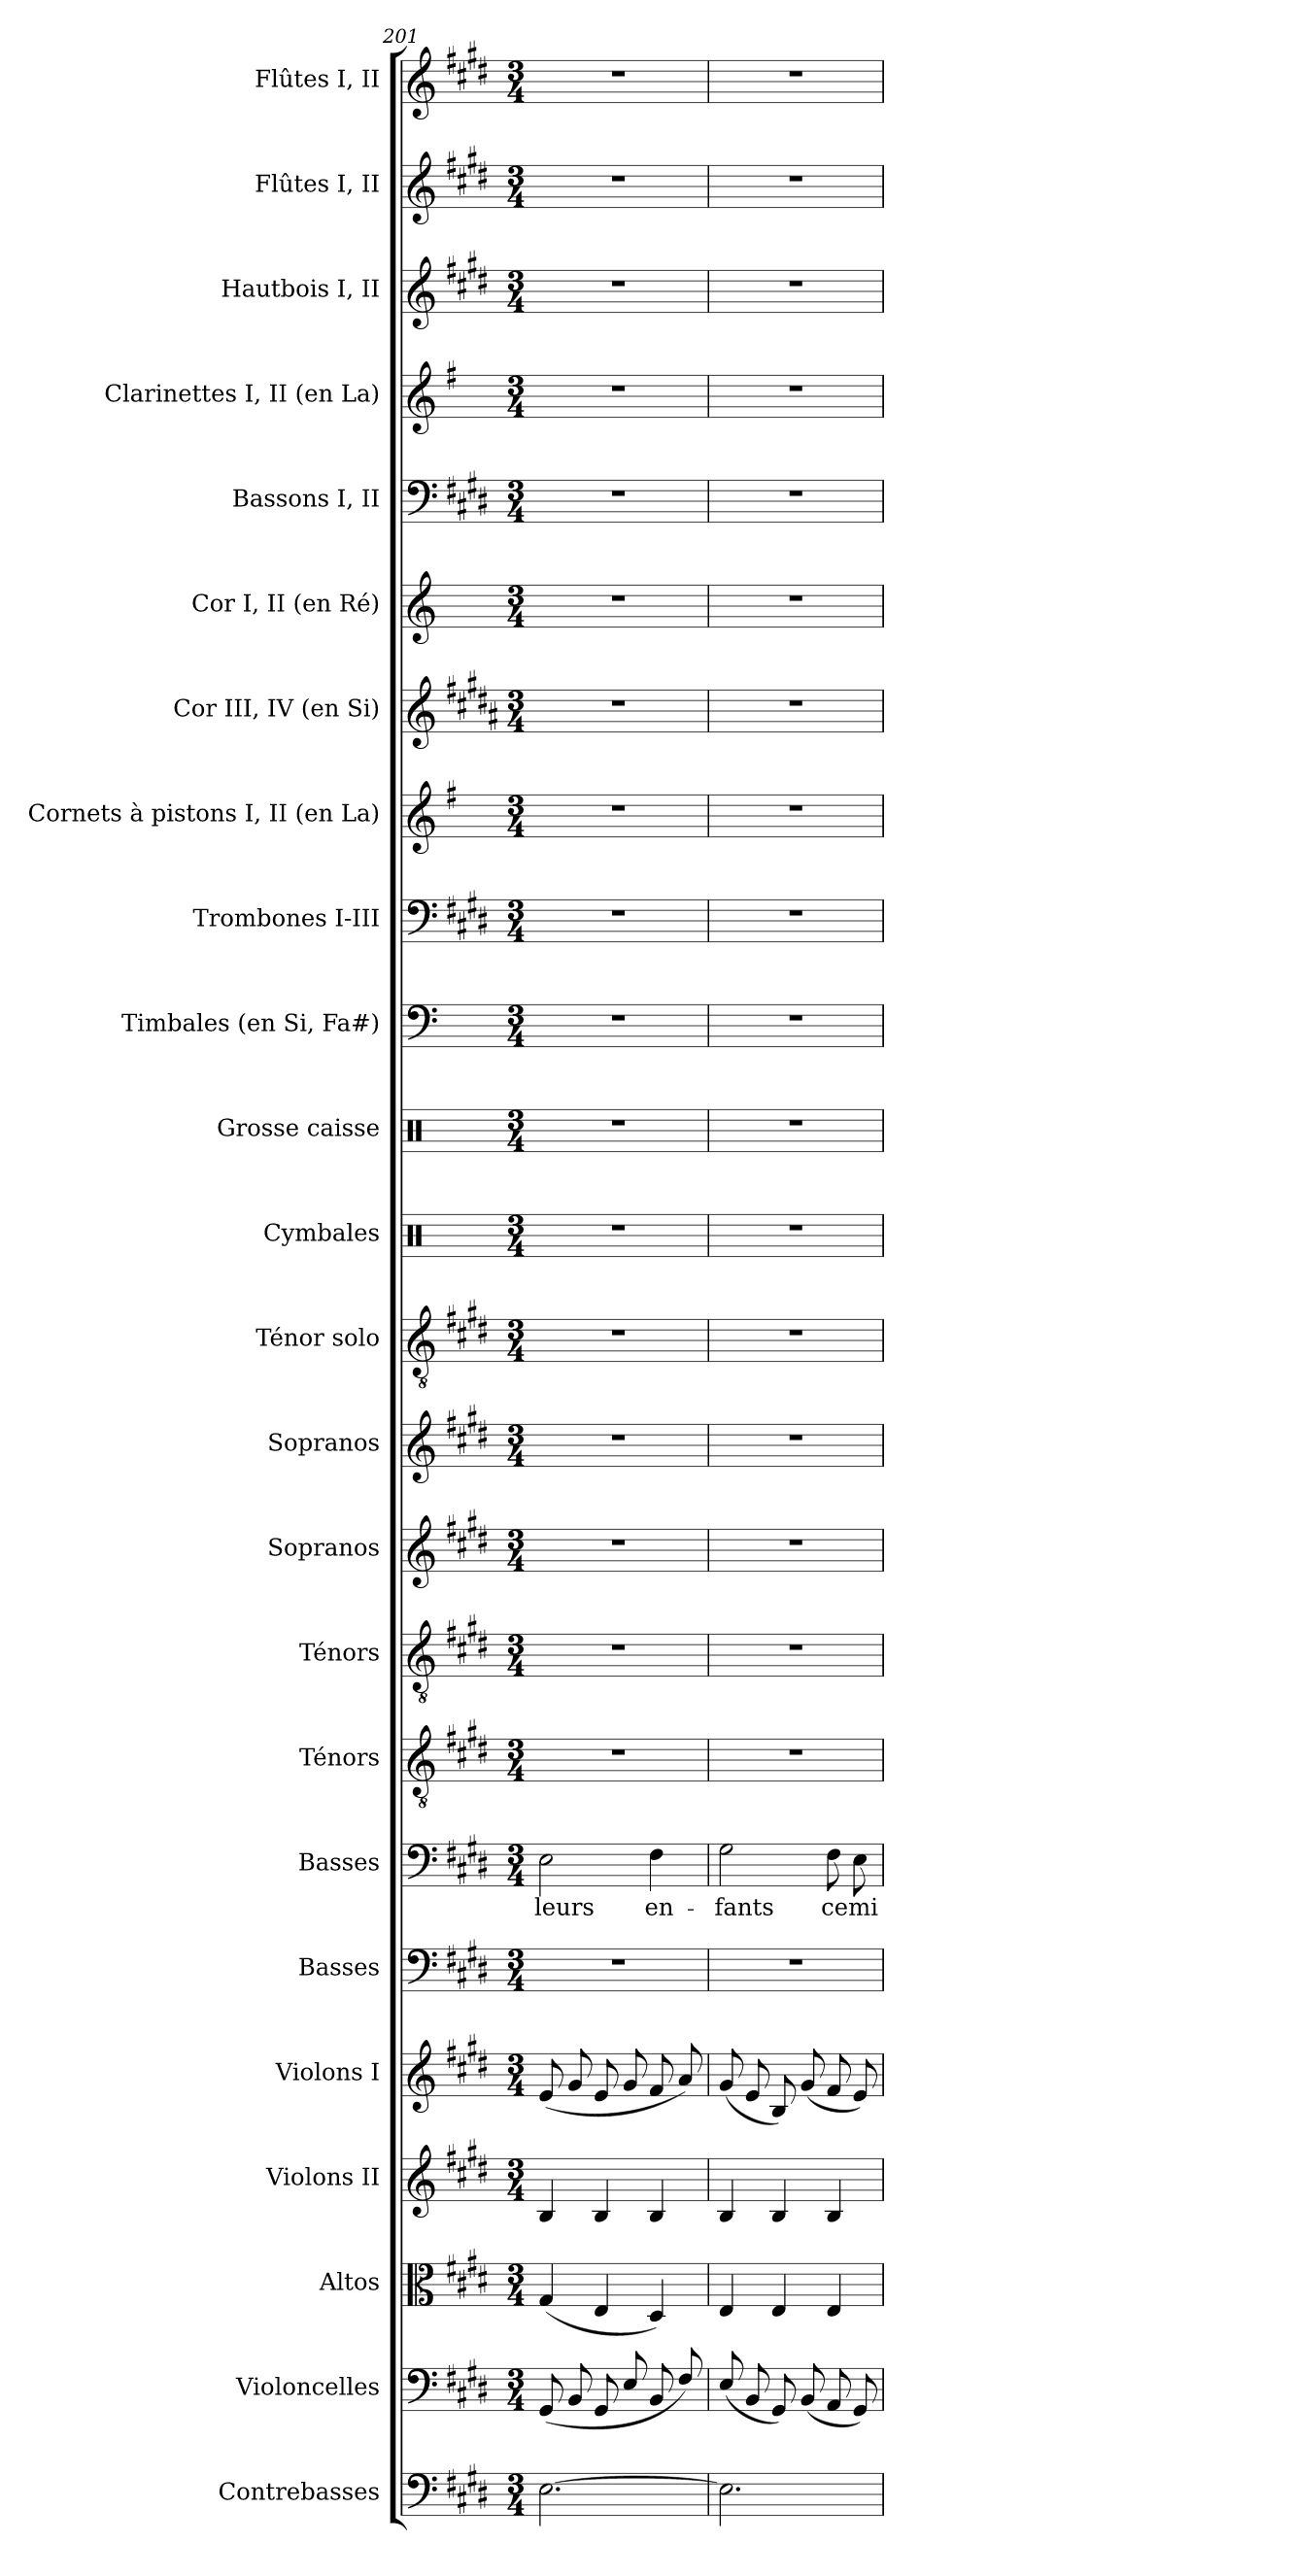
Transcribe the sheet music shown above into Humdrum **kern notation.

**kern	**kern	**kern	**kern	**kern	**kern	**kern	**text	**kern	**kern	**kern	**kern	**kern	**kern	**kern	**kern	**kern	**kern	**kern	**kern	**kern	**kern	**kern	**kern	**kern
*part24	*part23	*part22	*part21	*part20	*part19	*part18	*part18	*part17	*part16	*part15	*part14	*part13	*part12	*part11	*part10	*part9	*part8	*part7	*part6	*part5	*part4	*part3	*part2	*part1
*staff24	*staff23	*staff22	*staff21	*staff20	*staff19	*staff18	*staff18	*staff17	*staff16	*staff15	*staff14	*staff13	*staff12	*staff11	*staff10	*staff9	*staff8	*staff7	*staff6	*staff5	*staff4	*staff3	*staff2	*staff1
*I"Contrebasses	*I"Violoncelles	*I"Altos	*I"Violons II	*I"Violons I	*I"Basses	*I"Basses	*	*I"Ténors	*I"Ténors	*I"Sopranos	*I"Sopranos	*I"Ténor solo	*I"Cymbales	*I"Grosse caisse	*I"Timbales (en Si, Fa#)	*I"Trombones I-III	*I"Cornets à pistons I, II (en La)	*I"Cor III, IV (en Si)	*I"Cor I, II (en Ré)	*I"Bassons I, II	*I"Clarinettes I, II (en La)	*I"Hautbois I, II	*I"Flûtes I, II	*I"Flûtes I, II
*I'Cb.	*I'Vlles	*I'Altos	*I'Vns II	*I'Vns I	*I'Basses	*I'Basses	*	*I'Tén.	*I'Tén.	*I'Sopr.	*I'Sopr.	*I'Tén. solo	*I'Cym.	*I'G. c.	*I'Timb.	*I'Trb.	*I'C.à p. (La)	*I'Cor (Si)	*I'Cor (Ré)	*I'Bns	*I'Cl. (La)	*I'Hb.	*I'Fl.	*I'Fl.
*clefF4	*clefF4	*clefC3	*clefG2	*clefG2	*clefF4	*clefF4	*	*clefGv2	*clefGv2	*clefG2	*clefG2	*clefGv2	*clefX	*clefX	*clefF4	*clefF4	*clefG2	*clefG2	*clefG2	*clefF4	*clefG2	*clefG2	*clefG2	*clefG2
*ITrd7c12	*	*	*	*	*	*	*	*ITrd7c12	*ITrd7c12	*	*	*ITrd7c12	*	*	*	*	*ITrd2c3	*ITrd8c13	*ITrd6c10	*	*ITrd2c3	*	*	*
*k[f#c#g#d#]	*k[f#c#g#d#]	*k[f#c#g#d#]	*k[f#c#g#d#]	*k[f#c#g#d#]	*k[f#c#g#d#]	*k[f#c#g#d#]	*	*k[f#c#g#d#]	*k[f#c#g#d#]	*k[f#c#g#d#]	*k[f#c#g#d#]	*k[f#c#g#d#]	*k[]	*k[]	*k[]	*k[f#c#g#d#]	*k[f#c#g#d#]	*k[f#c#g#d#a#]	*k[f#c#]	*k[f#c#g#d#]	*k[f#c#g#d#]	*k[f#c#g#d#]	*k[f#c#g#d#]	*k[f#c#g#d#]
*E:	*E:	*E:	*E:	*E:	*E:	*E:	*	*E:	*E:	*E:	*E:	*E:	*C:	*C:	*C:	*E:	*E:	*B:	*D:	*E:	*E:	*E:	*E:	*E:
*M3/4	*M3/4	*M3/4	*M3/4	*M3/4	*M3/4	*M3/4	*	*M3/4	*M3/4	*M3/4	*M3/4	*M3/4	*M3/4	*M3/4	*M3/4	*M3/4	*M3/4	*M3/4	*M3/4	*M3/4	*M3/4	*M3/4	*M3/4	*M3/4
=201	=201	=201	=201	=201	=201	=201	=201	=201	=201	=201	=201	=201	=201	=201	=201	=201	=201	=201	=201	=201	=201	=201	=201	=201
!	!	!	!	!	!LO:N:vis=1	!	!	!	!	!	!	!	!	!	!	!	!	!	!	!	!	!	!	!
!	!	!	!	!	!	!	!LO:LY:b:color=#000000	!LO:N:vis=1	!LO:N:vis=1	!LO:N:vis=1	!LO:N:vis=1	!LO:N:vis=1	!LO:N:vis=1	!LO:N:vis=1	!LO:N:vis=1	!LO:N:vis=1	!LO:N:vis=1	!LO:N:vis=1	!LO:N:vis=1	!LO:N:vis=1	!LO:N:vis=1	!LO:N:vis=1	!LO:N:vis=1	!LO:N:vis=1
[>2.EEi\	(8GG#i/	(4G#i/	4Bi/	(8ei/	2.r	2Ei\	leurs	2.r	2.r	2.r	2.r	2.r	2.r	2.r	2.r	2.r	2.r	2.r	2.r	2.r	2.r	2.r	2.r	2.r
.	8BBi/	.	.	8g#i/	.	.	.	.	.	.	.	.	.	.	.	.	.	.	.	.	.	.	.	.
.	8GG#i/	4Ei/	4Bi/	8ei/	.	.	.	.	.	.	.	.	.	.	.	.	.	.	.	.	.	.	.	.
.	8Ei/	.	.	8g#i/	.	.	.	.	.	.	.	.	.	.	.	.	.	.	.	.	.	.	.	.
!	!	!	!	!	!	!	!LO:LY:b:color=#000000	!	!	!	!	!	!	!	!	!	!	!	!	!	!	!	!	!
.	8BBi/	4D#i/)	4Bi/	8f#i/	.	4F#i\	en-	.	.	.	.	.	.	.	.	.	.	.	.	.	.	.	.	.
.	8F#i/)	.	.	8ai/)	.	.	.	.	.	.	.	.	.	.	.	.	.	.	.	.	.	.	.	.
=202	=202	=202	=202	=202	=202	=202	=202	=202	=202	=202	=202	=202	=202	=202	=202	=202	=202	=202	=202	=202	=202	=202	=202	=202
!	!	!	!	!	!LO:N:vis=1	!	!	!	!	!	!	!	!	!	!	!	!	!	!	!	!	!	!	!
!	!	!	!	!	!	!	!LO:LY:b:color=#000000	!LO:N:vis=1	!LO:N:vis=1	!LO:N:vis=1	!LO:N:vis=1	!LO:N:vis=1	!LO:N:vis=1	!LO:N:vis=1	!LO:N:vis=1	!LO:N:vis=1	!LO:N:vis=1	!LO:N:vis=1	!LO:N:vis=1	!LO:N:vis=1	!LO:N:vis=1	!LO:N:vis=1	!LO:N:vis=1	!LO:N:vis=1
2.EEi\]	(8Ei/	4Ei/	4Bi/	(8g#i/	2.r	2G#i\	-fants	2.r	2.r	2.r	2.r	2.r	2.r	2.r	2.r	2.r	2.r	2.r	2.r	2.r	2.r	2.r	2.r	2.r
.	8BBi/	.	.	8ei/	.	.	.	.	.	.	.	.	.	.	.	.	.	.	.	.	.	.	.	.
.	8GG#i/)	4Ei/	4Bi/	8Bi/)	.	.	.	.	.	.	.	.	.	.	.	.	.	.	.	.	.	.	.	.
.	(8BBi/	.	.	(8g#i/	.	.	.	.	.	.	.	.	.	.	.	.	.	.	.	.	.	.	.	.
!	!	!	!	!	!	!	!LO:LY:b:color=#000000	!	!	!	!	!	!	!	!	!	!	!	!	!	!	!	!	!
.	8AAi/	4Ei/	4Bi/	8f#i/	.	8F#i\	ce	.	.	.	.	.	.	.	.	.	.	.	.	.	.	.	.	.
!	!	!	!	!	!	!	!LO:LY:b:color=#000000	!	!	!	!	!	!	!	!	!	!	!	!	!	!	!	!	!
.	8GG#i/)	.	.	8ei/)	.	8Ei\	mi-	.	.	.	.	.	.	.	.	.	.	.	.	.	.	.	.	.
=	=	=	=	=	=	=	=	=	=	=	=	=	=	=	=	=	=	=	=	=	=	=	=	=
*-	*-	*-	*-	*-	*-	*-	*-	*-	*-	*-	*-	*-	*-	*-	*-	*-	*-	*-	*-	*-	*-	*-	*-	*-
